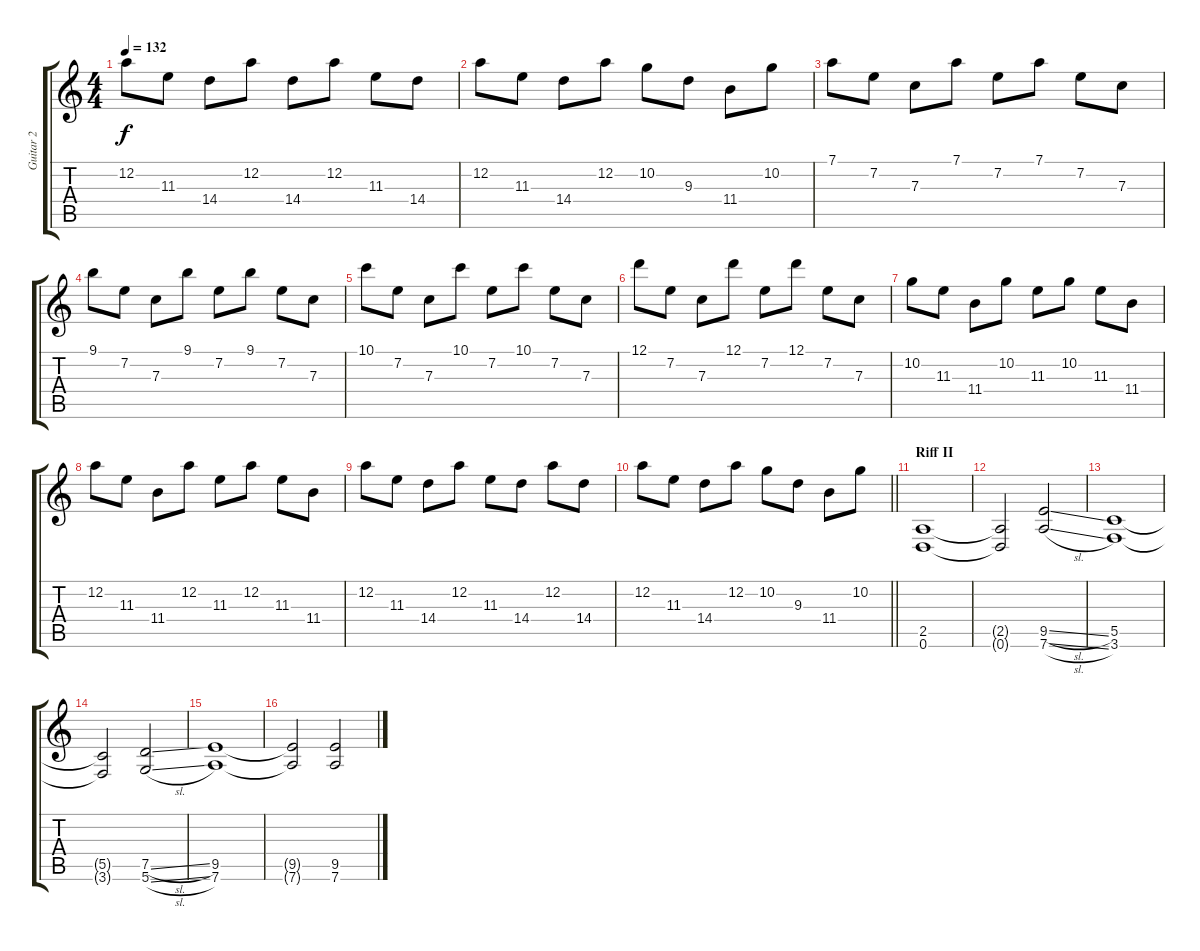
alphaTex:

\track ("Guitar 2" "Guitar 2") {instrument distortionguitar}
\staff {score tabs}
\tuning (D4 A3 F3 C3 G2 D2) {hide}
\ts (4 4)
\tempo 132
\clef g2
\ks c
12.2.8{dy f} 11.3.8 14.4.8 12.2.8 14.4.8 12.2.8 11.3.8 14.4.8 |
12.2.8 11.3.8 14.4.8 12.2.8 10.2.8 9.3.8 11.4.8 10.2.8 |
7.1.8 7.2.8 7.3.8 7.1.8 7.2.8 7.1.8 7.2.8 7.3.8 |
9.1.8 7.2.8 7.3.8 9.1.8 7.2.8 9.1.8 7.2.8 7.3.8 |
10.1.8 7.2.8 7.3.8 10.1.8 7.2.8 10.1.8 7.2.8 7.3.8 |
12.1.8 7.2.8 7.3.8 12.1.8 7.2.8 12.1.8 7.2.8 7.3.8 |
10.2.8 11.3.8 11.4.8 10.2.8 11.3.8 10.2.8 11.3.8 11.4.8 |
12.2.8 11.3.8 11.4.8 12.2.8 11.3.8 12.2.8 11.3.8 11.4.8 |
12.2.8 11.3.8 14.4.8 12.2.8 11.3.8 14.4.8 12.2.8 14.4.8 |
\barLineRight lightlight
12.2.8 11.3.8 14.4.8 12.2.8 10.2.8 9.3.8 11.4.8 10.2.8 |
\section ("" "Riff II")
(2.5 0.6).1{volume 14} |
(2.5{t} 0.6{t}).2 (9.5{sl} 7.6{sl}).2 |
(5.5 3.6).1 |
(5.5{t} 3.6{t}).2 (7.5{sl} 5.6{sl}).2 |
(9.5 7.6).1 |
(9.5{t} 7.6{t}).2 (9.5{sl} 7.6{sl}).2
